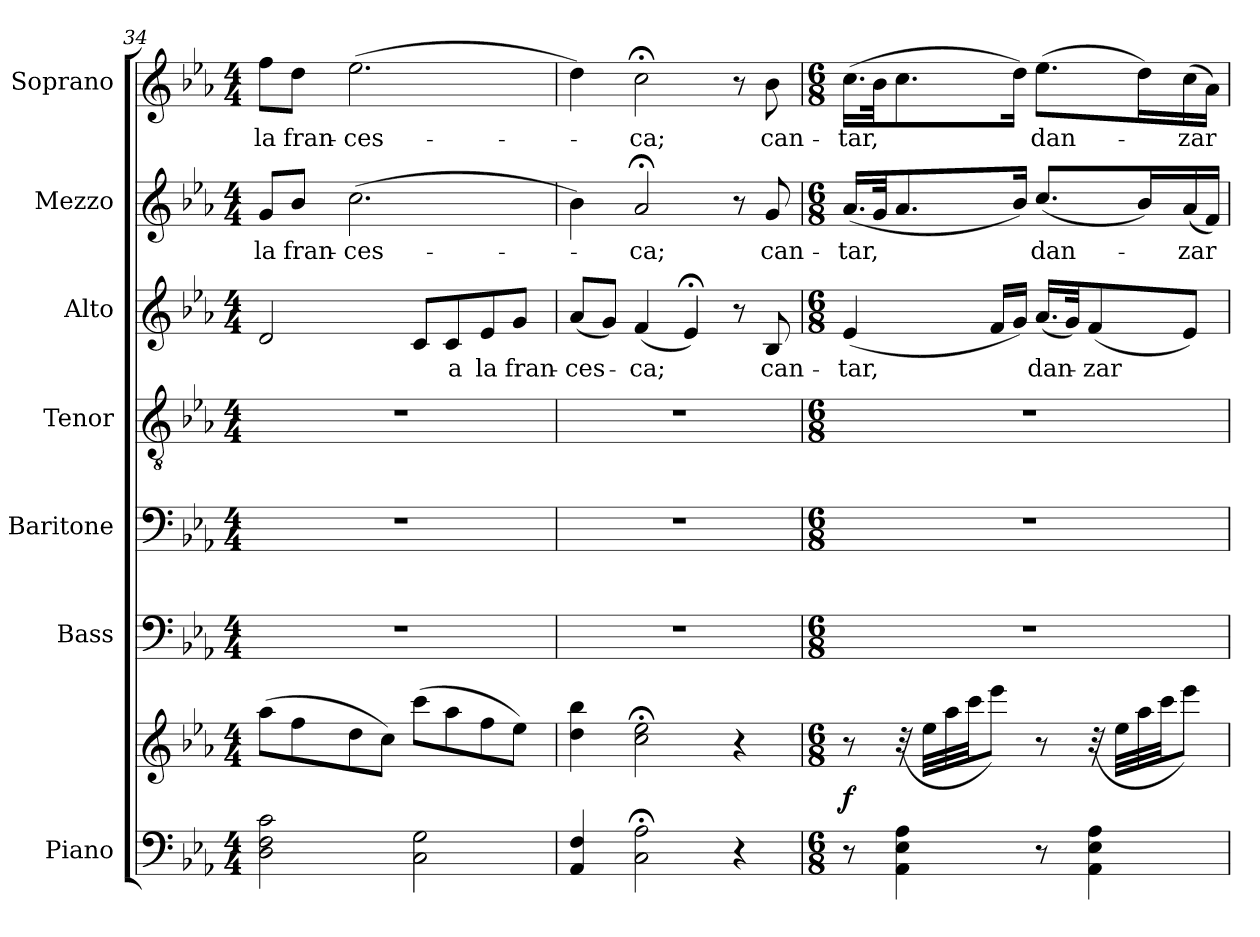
**kern	**kern	**dynam	**kern	**kern	**kern	**kern	**text	**kern	**text	**kern	**text
*part7	*part7	*part7	*part6	*part5	*part4	*part3	*part3	*part2	*part2	*part1	*part1
*staff8	*staff7	*staff7/8	*staff6	*staff5	*staff4	*staff3	*staff3	*staff2	*staff2	*staff1	*staff1
*I"Piano	*	*	*I"Bass	*I"Baritone	*I"Tenor	*I"Alto	*	*I"Mezzo	*	*I"Soprano	*
*I'Pno.	*	*	*I'B.	*I'Bar.	*I'T.	*I'A.	*	*I'M.	*	*I'S.	*
*clefF4	*clefG2	*	*clefF4	*clefF4	*clefGv2	*clefG2	*	*clefG2	*	*clefG2	*
*	*	*	*	*	*ITrd7c12	*	*	*	*	*	*
*k[b-e-a-]	*k[b-e-a-]	*	*k[b-e-a-]	*k[b-e-a-]	*k[b-e-a-]	*k[b-e-a-]	*	*k[b-e-a-]	*	*k[b-e-a-]	*
*E-:	*E-:	*	*E-:	*E-:	*E-:	*E-:	*	*E-:	*	*E-:	*
*M4/4	*M4/4	*	*M4/4	*M4/4	*M4/4	*M4/4	*	*M4/4	*	*M4/4	*
=34	=34	=34	=34	=34	=34	=34	=34	=34	=34	=34	=34
!	!	!	!	!	!	!	!	!	!LO:LY:b:color=#000000	!	!
!	!	!	!	!	!	!	!	!	!	!	!LO:LY:b:color=#000000
2Di\ 2Fi 2ci	(8aa-i\L	.	1r	1r	1r	2di/	.	8gi/L	la	8ffi\L	la
!	!	!	!	!	!	!	!	!	!LO:LY:b:color=#000000	!	!
!	!	!	!	!	!	!	!	!	!	!	!LO:LY:b:color=#000000
.	8ffi\	.	.	.	.	.	.	8b-i/J	fran-	8ddi\J	fran-
!	!	!	!	!	!	!	!	!	!LO:LY:b:color=#000000	!	!
!	!	!	!	!	!	!	!	!	!	!	!LO:LY:b:color=#000000
.	8ddi\	.	.	.	.	.	.	(2.cci\	-ces-	(2.ee-i\	-ces-
.	8cci\J)	.	.	.	.	.	.	.	.	.	.
2Ci\ 2Gi	(8ccci\L	.	.	.	.	8ci/L	.	.	.	.	.
!	!	!	!	!	!	!	!LO:LY:b:color=#000000	!	!	!	!
.	8aa-i\	.	.	.	.	8ci/	a	.	.	.	.
!	!	!	!	!	!	!	!LO:LY:b:color=#000000	!	!	!	!
.	8ffi\	.	.	.	.	8e-i/	la	.	.	.	.
!	!	!	!	!	!	!	!LO:LY:b:color=#000000	!	!	!	!
.	8ee-i\J)	.	.	.	.	8gi/J	fran-	.	.	.	.
=35	=35	=35	=35	=35	=35	=35	=35	=35	=35	=35	=35
!	!	!	!	!	!	!	!LO:LY:b:color=#000000	!	!	!	!
4AA-i/ 4Fi	4ddi\ 4bb-i	.	1r	1r	1r	(8a-i/L	-ces-	4b-i\)	.	4ddi\)	.
.	.	.	.	.	.	8gi/J)	.	.	.	.	.
!	!	!	!	!	!	!	!LO:LY:b:color=#000000	!	!	!	!
!	!	!	!	!	!	!	!	!	!LO:LY:b:color=#000000	!	!
!	!	!	!	!	!	!	!	!	!	!	!LO:LY:b:color=#000000
2Ci\; 2A-i;	2cci\; 2ee-i;	.	.	.	.	(4fi/	-ca;	2a-;i/	-ca;	2cc;i\	-ca;
.	.	.	.	.	.	4e-;i/)	.	.	.	.	.
4r	4r	.	.	.	.	8r	.	8r	.	8r	.
!	!	!	!	!	!	!	!LO:LY:b:color=#000000	!	!	!	!
!	!	!	!	!	!	!	!	!	!LO:LY:b:color=#000000	!	!
!	!	!	!	!	!	!	!	!	!	!	!LO:LY:b:color=#000000
.	.	.	.	.	.	8B-i/	can-	8gi/	can-	8b-i\	can-
=36	=36	=36	=36	=36	=36	=36	=36	=36	=36	=36	=36
*M6/8	*M6/8	*	*M6/8	*M6/8	*M6/8	*M6/8	*	*M6/8	*	*M6/8	*
!	!	!	!LO:N:vis=1	!LO:N:vis=1	!LO:N:vis=1	!	!	!	!	!	!
!	!	!	!	!	!	!	!LO:LY:b:color=#000000	!	!	!	!
!	!	!	!	!	!	!	!	!	!LO:LY:b:color=#000000	!	!
*	*MM45	*	*	*	*	*	*	*	*	*MM45	*
!	!	!	!	!	!	!	!	!	!	!	!LO:LY:b:color=#000000
8r	8r	f	2.r	2.r	2.r	(4e-i/	-tar,	(16.a-i/LL	-tar,	(16.cci\LL	-tar,
.	.	.	.	.	.	.	.	32gi/Jk	.	32b-i\Jk	.
4AA-i\ 4E-i 4A-i	(32r	.	.	.	.	.	.	8.a-i/	.	8.cci\	.
.	32ee-i\LLL	.	.	.	.	.	.	.	.	.	.
.	32aa-i\	.	.	.	.	.	.	.	.	.	.
.	32ccci\JJ	.	.	.	.	.	.	.	.	.	.
.	8eee-i\J)	.	.	.	.	16fi/LL	.	.	.	.	.
.	.	.	.	.	.	16gi/JJ)	.	16b-i/Jk)	.	16ddi\Jk)	.
!	!	!	!	!	!	!	!LO:LY:b:color=#000000	!	!	!	!
!	!	!	!	!	!	!	!	!	!LO:LY:b:color=#000000	!	!
!	!	!	!	!	!	!	!	!	!	!	!LO:LY:b:color=#000000
8r	8r	.	.	.	.	(16.a-i/LL	dan-	(8.cci/L	dan-	(8.ee-i\L	dan-
.	.	.	.	.	.	32gi/Jk)	.	.	.	.	.
!	!	!	!	!	!	!	!LO:LY:b:color=#000000	!	!	!	!
4AA-i\ 4E-i 4A-i	(32r	.	.	.	.	(8fi/	-zar	.	.	.	.
.	32ee-i\LLL	.	.	.	.	.	.	.	.	.	.
.	32aa-i\	.	.	.	.	.	.	16b-i/L)	.	16ddi\L)	.
.	32ccci\JJ	.	.	.	.	.	.	.	.	.	.
!	!	!	!	!	!	!	!	!	!LO:LY:b:color=#000000	!	!
!	!	!	!	!	!	!	!	!	!	!	!LO:LY:b:color=#000000
.	8eee-i\J)	.	.	.	.	8e-i/J)	.	(16a-i/	-zar	(16cci\	-zar
.	.	.	.	.	.	.	.	16fi/JJ)	.	16a-i\JJ)	.
=	=	=	=	=	=	=	=	=	=	=	=
*-	*-	*-	*-	*-	*-	*-	*-	*-	*-	*-	*-
